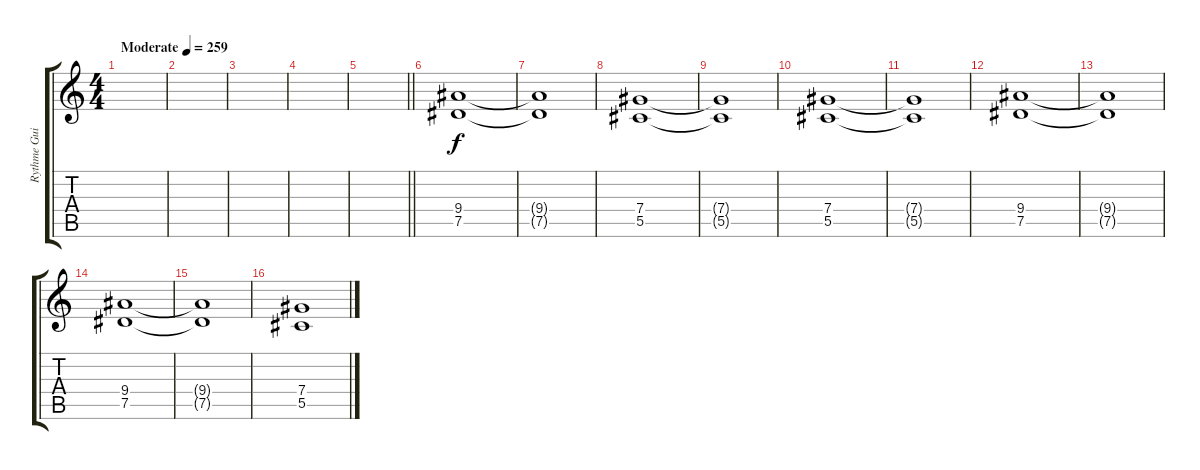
\track ("Rythme Guitar" "Rythme Gui") {instrument overdrivenguitar}
\staff {score tabs}
\tuning (Eb4 Bb3 Gb3 Db3 Ab2 Eb2) {hide}
\ts (4 4)
\section ("" "")
\tempo (259 "Moderate")
\clef g2
\ks c
|
|
|
|
\barLineRight lightlight
|
(9.4 7.5).1 |
(9.4{t} 7.5{t}).1 |
(7.4 5.5).1 |
(7.4{t} 5.5{t}).1 |
(7.4 5.5).1 |
(7.4{t} 5.5{t}).1 |
(9.4 7.5).1 |
(9.4{t} 7.5{t}).1 |
(9.4 7.5).1 |
(9.4{t} 7.5{t}).1 |
(7.4 5.5).1
